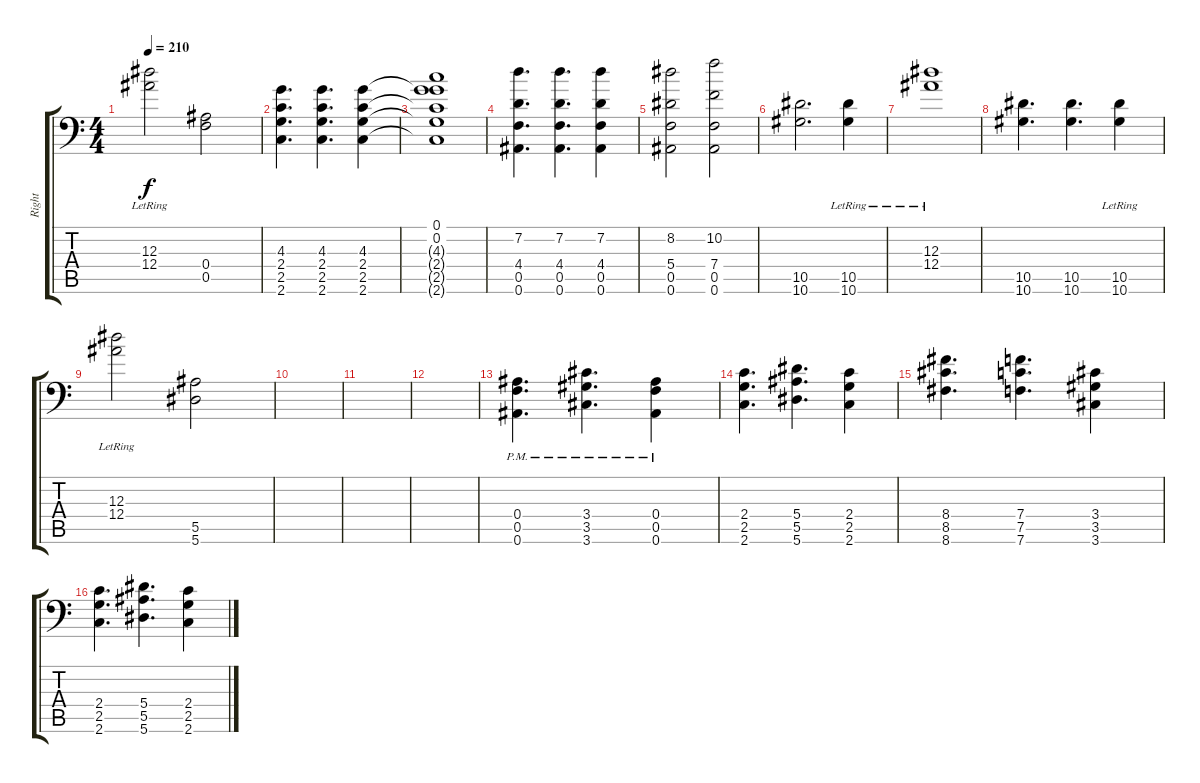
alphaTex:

\track ("Right" "Right") {instrument distortionguitar}
\staff {score tabs}
\tuning (C4 G3 Eb3 Bb2 F2 Bb1) {hide}
\ts (4 4)
\tempo 210
\clef f4
\ks c
(12.3{lr} 12.4{lr}).2{dy f} (0.4 0.5).2 |
(4.3 2.4 2.5 2.6).4{d} (4.3 2.4 2.5 2.6).4{d} (4.3 2.4 2.5 2.6).4 |
(0.1 0.2 4.3{t} 2.4{t} 2.5{t} 2.6{t}).1 |
(7.2 4.4 0.5 0.6).4{d} (7.2 4.4 0.5 0.6).4{d} (7.2 4.4 0.5 0.6).4 |
(8.2 5.4 0.5 0.6).2 (10.2 7.4 0.5 0.6).2 |
(10.5 10.6).2{d} (10.5{lr} 10.6{lr}).4 |
(12.3{lr} 12.4{lr}).1 |
(10.5 10.6).4{d} (10.5 10.6).4{d} (10.5{lr} 10.6{lr}).4 |
(12.3{lr} 12.4{lr}).2 (5.5 5.6).2 |
|
|
|
(0.4{pm} 0.5{pm} 0.6{pm}).4{d} (3.4{pm} 3.5{pm} 3.6{pm}).4{d} (0.4{pm} 0.5{pm} 0.6{pm}).4 |
(2.4 2.5 2.6).4{d} (5.4 5.5 5.6).4{d} (2.4 2.5 2.6).4 |
(8.4 8.5 8.6).4{d} (7.4 7.5 7.6).4{d} (3.4 3.5 3.6).4 |
(2.4 2.5 2.6).4{d} (5.4 5.5 5.6).4{d} (2.4 2.5 2.6).4
